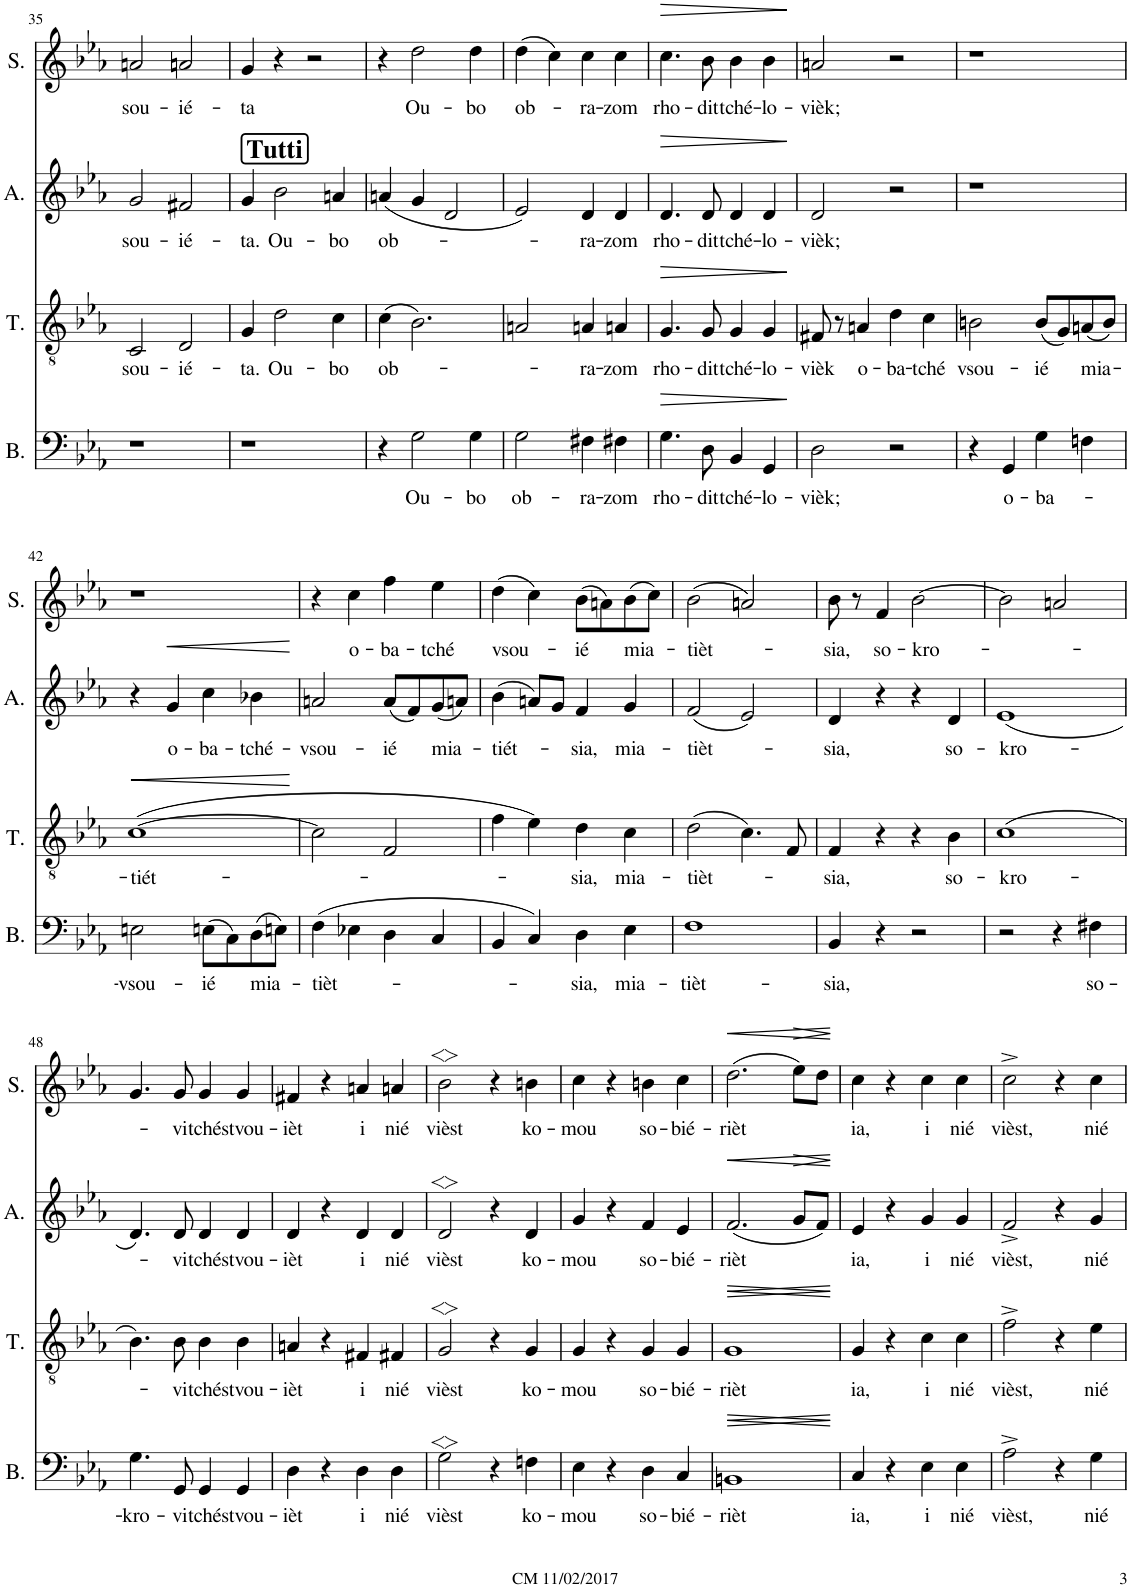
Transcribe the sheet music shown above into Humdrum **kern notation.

**kern	**text	**dynam	**kern	**text	**dynam	**kern	**text	**dynam	**kern	**text	**dynam
*part4	*part4	*part4	*part3	*part3	*part3	*part2	*part2	*part2	*part1	*part1	*part1
*staff4	*staff4	*staff4	*staff3	*staff3	*staff3	*staff2	*staff2	*staff2	*staff1	*staff1	*staff1
*I"Bass	*	*	*I"Ténor	*	*	*I"Alto	*	*	*I"Soprano	*	*
*I'B.	*	*	*I'T.	*	*	*I'A.	*	*	*I'S.	*	*
!!LO:PB:g=z
*clefF4	*	*	*clefGv2	*	*	*clefG2	*	*	*clefG2	*	*
*k[b-e-a-]	*	*	*k[b-e-a-]	*	*	*k[b-e-a-]	*	*	*k[b-e-a-]	*	*
*M4/4	*	*	*M4/4	*	*	*M4/4	*	*	*M4/4	*	*
=35	=35	=35	=35	=35	=35	=35	=35	=35	=35	=35	=35
!	!	!	!	!LO:LY:b	!	!	!LO:LY:b	!	!	!LO:LY:b	!
1r	.	.	2C/	sou-	.	2g/	sou-	.	2an/	sou-	.
!	!	!	!	!LO:LY:b	!	!	!LO:LY:b	!	!	!LO:LY:b	!
.	.	.	2D/	-ié-	.	2f#X/	-ié-	.	2an/	-ié-	.
!!LO:REH:place=s1:b:B:cj:fs=14:t=Tutti:qo=1
=36	=36	=36	=36	=36	=36	=36	=36	=36	=36	=36	=36
!	!	!	!	!LO:LY:b	!	!	!LO:LY:b	!	!	!LO:LY:b	!
1r	.	.	4G/	-ta.	.	4g/	-ta.	.	4g/	-ta	.
!	!	!	!	!LO:LY:b	!	!	!LO:LY:b	!	!	!	!
.	.	.	2d\	Ou-	.	2b-\	Ou-	.	4r	.	.
.	.	.	.	.	.	.	.	.	2r	.	.
!	!	!	!	!LO:LY:b	!	!	!LO:LY:b	!	!	!	!
.	.	.	4c\	-bo	.	4an/	-bo	.	.	.	.
=37	=37	=37	=37	=37	=37	=37	=37	=37	=37	=37	=37
!	!	!	!	!LO:LY:b	!	!	!LO:LY:b	!	!	!	!
4r	.	.	(4c\	ob-	.	(4an/	ob-	.	4r	.	.
!	!LO:LY:b	!	!	!	!	!	!	!	!	!LO:LY:b	!
2G\	Ou-	.	2.B-\)	.	.	4g/	.	.	2dd\	Ou-	.
.	.	.	.	.	.	2d/	.	.	.	.	.
!	!LO:LY:b	!	!	!	!	!	!	!	!	!LO:LY:b	!
4G\	-bo	.	.	.	.	.	.	.	4dd\	-bo	.
=38	=38	=38	=38	=38	=38	=38	=38	=38	=38	=38	=38
!	!LO:LY:b	!	!	!	!	!	!	!	!	!LO:LY:b	!
2G\	ob-	.	2An/	.	.	2e-/)	.	.	(4dd\	ob-	.
.	.	.	.	.	.	.	.	.	4cc\)	.	.
!	!LO:LY:b	!	!	!LO:LY:b	!	!	!LO:LY:b	!	!	!LO:LY:b	!
4F#X\	-ra-	.	4An/	-ra-	.	4d/	-ra-	.	4cc\	-ra-	.
!	!LO:LY:b	!	!	!LO:LY:b	!	!	!LO:LY:b	!	!	!LO:LY:b	!
4F#X\	-zom	.	4An/	-zom	.	4d/	-zom	.	4cc\	-zom	.
=39	=39	=39	=39	=39	=39	=39	=39	=39	=39	=39	=39
!	!LO:LY:b	!LO:HP:b	!	!LO:LY:b	!LO:HP:b	!	!LO:LY:b	!LO:HP:b	!	!LO:LY:b	!LO:HP:b
4.G\	rho-	>	4.G/	rho-	>	4.d/	rho-	>	4.cc\	rho-	>
!	!LO:LY:b	!	!	!LO:LY:b	!	!	!LO:LY:b	!	!	!LO:LY:b	!
8D\	-dit	.	8G/	-dit	.	8d/	-dit	.	8b-\	-dit	.
!	!LO:LY:b	!	!	!LO:LY:b	!	!	!LO:LY:b	!	!	!LO:LY:b	!
4BB-/	tché-	.	4G/	tché-	.	4d/	tché-	.	4b-\	tché-	.
!	!LO:LY:b	!	!	!LO:LY:b	!	!	!LO:LY:b	!	!	!LO:LY:b	!
4GG/	-lo-	.	4G/	-lo-	.	4d/	-lo-	.	4b-\	-lo-	.
.	.	]	.	.	]	.	.	]	.	.	]
=40	=40	=40	=40	=40	=40	=40	=40	=40	=40	=40	=40
!	!LO:LY:b	!	!	!LO:LY:b	!	!	!LO:LY:b	!	!	!LO:LY:b	!
2D\	-vièk;	.	8F#X/	-vièk	.	2d/	-vièk;	.	2an/	-vièk;	.
.	.	.	8r	.	.	.	.	.	.	.	.
!	!	!	!	!LO:LY:b	!	!	!	!	!	!	!
.	.	.	4An/	o-	.	.	.	.	.	.	.
!	!	!	!	!LO:LY:b	!	!	!	!	!	!	!
2r	.	.	4d\	-ba-	.	2r	.	.	2r	.	.
!	!	!	!	!LO:LY:b	!	!	!	!	!	!	!
.	.	.	4c\	-tché	.	.	.	.	.	.	.
=41	=41	=41	=41	=41	=41	=41	=41	=41	=41	=41	=41
!	!	!	!	!LO:LY:b	!	!	!	!	!	!	!
4r	.	.	2Bn\	vsou-	.	1r	.	.	1r	.	.
!	!LO:LY:b	!	!	!	!	!	!	!	!	!	!
4GG/	o-	.	.	.	.	.	.	.	.	.	.
!	!LO:LY:b	!	!	!LO:LY:b	!	!	!	!	!	!	!
4G\	-ba-	.	(8B/L	-ié	.	.	.	.	.	.	.
.	.	.	8G/)	.	.	.	.	.	.	.	.
!	!	!	!	!LO:LY:b	!	!	!	!	!	!	!
4Fn\	.	.	(8An/	mia-	.	.	.	.	.	.	.
.	.	.	8B/J)	.	.	.	.	.	.	.	.
!!LO:LB:g=z
=42	=42	=42	=42	=42	=42	=42	=42	=42	=42	=42	=42
!	!LO:LY:b	!	!	!LO:LY:b	!LO:HP:b	!	!	!	!	!	!
2En\	vsou-	.	([1c	-tiét-	<	4r	.	.	1r	.	.
!	!	!	!	!	!	!	!LO:LY:b	!LO:HP:b	!	!	!
.	.	.	.	.	.	4g/	o-	<	.	.	.
!	!LO:LY:b	!	!	!	!	!	!LO:LY:b	!	!	!	!
(8En\L	-ié	.	.	.	.	4cc\	-ba-	.	.	.	.
8C\)	.	.	.	.	.	.	.	.	.	.	.
!	!LO:LY:b	!	!	!	!	!	!LO:LY:b	!	!	!	!
(8D\	mia-	.	.	.	.	4b-X\	-tché-	.	.	.	.
8En\J)	.	.	.	.	.	.	.	.	.	.	.
.	.	.	.	.	[	.	.	[	.	.	.
=43	=43	=43	=43	=43	=43	=43	=43	=43	=43	=43	=43
!	!LO:LY:b	!	!	!	!	!	!LO:LY:b	!	!	!	!
(4F\	-tièt-	.	2c\]	.	.	2an/	-vsou-	.	4r	.	.
!	!	!	!	!	!	!	!	!	!	!LO:LY:b	!
4E-X\	.	.	.	.	.	.	.	.	4cc\	o-	.
!	!	!	!	!	!	!	!LO:LY:b	!	!	!LO:LY:b	!
4D\	.	.	2F/	.	.	(8a/L	-ié	.	4ff\	-ba-	.
.	.	.	.	.	.	8f/)	.	.	.	.	.
!	!	!	!	!	!	!	!LO:LY:b	!	!	!LO:LY:b	!
4C/	.	.	.	.	.	(8g/	mia-	.	4ee-\	-tché	.
.	.	.	.	.	.	8an/J)	.	.	.	.	.
=44	=44	=44	=44	=44	=44	=44	=44	=44	=44	=44	=44
!	!	!	!	!	!	!	!LO:LY:b	!	!	!LO:LY:b	!
4BB-/	.	.	4f\	.	.	(4b-\	-tiét-	.	(4dd\	vsou-	.
4C/)	.	.	4e-\)	.	.	8an/L)	.	.	4cc\)	.	.
.	.	.	.	.	.	8g/J	.	.	.	.	.
!	!LO:LY:b	!	!	!LO:LY:b	!	!	!LO:LY:b	!	!	!LO:LY:b	!
4D\	-sia,	.	4d\	-sia,	.	4f/	-sia,	.	(8b-\L	-ié	.
.	.	.	.	.	.	.	.	.	8an\)	.	.
!	!LO:LY:b	!	!	!LO:LY:b	!	!	!LO:LY:b	!	!	!LO:LY:b	!
4E-\	mia-	.	4c\	mia-	.	4g/	mia-	.	(8b-\	mia-	.
.	.	.	.	.	.	.	.	.	8cc\J)	.	.
=45	=45	=45	=45	=45	=45	=45	=45	=45	=45	=45	=45
!	!LO:LY:b	!	!	!LO:LY:b	!	!	!LO:LY:b	!	!	!LO:LY:b	!
1F	-tièt-	.	(2d\	-tièt-	.	(2f/	-tièt-	.	(2b-\	tièt-	.
.	.	.	4.c\)	.	.	2e-/)	.	.	2an/)	.	.
.	.	.	8F/	.	.	.	.	.	.	.	.
=46	=46	=46	=46	=46	=46	=46	=46	=46	=46	=46	=46
!	!LO:LY:b	!	!	!LO:LY:b	!	!	!LO:LY:b	!	!	!LO:LY:b	!
4BB-/	-sia,	.	4F/	-sia,	.	4d/	-sia,	.	8b-\	-sia,	.
.	.	.	.	.	.	.	.	.	8r	.	.
!	!	!	!	!	!	!	!	!	!	!LO:LY:b	!
4r	.	.	4r	.	.	4r	.	.	4f/	so-	.
!	!	!	!	!	!	!	!	!	!	!LO:LY:b	!
2r	.	.	4r	.	.	4r	.	.	[2b-\	-kro-	.
!	!	!	!	!LO:LY:b	!	!	!LO:LY:b	!	!	!	!
.	.	.	4B-\	so-	.	4d/	so-	.	.	.	.
=47	=47	=47	=47	=47	=47	=47	=47	=47	=47	=47	=47
!	!	!	!	!LO:LY:b	!	!	!LO:LY:b	!	!	!	!
2r	.	.	(1c	-kro-	.	(1e-	-kro-	.	2b-\]	.	.
4r	.	.	.	.	.	.	.	.	2an/	.	.
!	!LO:LY:b	!	!	!	!	!	!	!	!	!	!
4F#X\	so-	.	.	.	.	.	.	.	.	.	.
!!LO:LB:g=z
=48	=48	=48	=48	=48	=48	=48	=48	=48	=48	=48	=48
!	!LO:LY:b	!	!	!	!	!	!	!	!	!	!
4.G\	-kro-	.	4.B-\)	.	.	4.d/)	.	.	4.g/	.	.
!	!LO:LY:b	!	!	!LO:LY:b	!	!	!LO:LY:b	!	!	!LO:LY:b	!
8GG/	-vi-	.	8B-\	-vi-	.	8d/	-vi-	.	8g/	-vi-	.
!	!LO:LY:b	!	!	!LO:LY:b	!	!	!LO:LY:b	!	!	!LO:LY:b	!
4GG/	-tché-	.	4B-\	-tché	.	4d/	-tché-	.	4g/	tché-	.
!	!LO:LY:b	!	!	!LO:LY:b	!	!	!LO:LY:b	!	!	!LO:LY:b	!
4GG/	-stvou-	.	4B-\	stvou-	.	4d/	-stvou-	.	4g/	-stvou-	.
=49	=49	=49	=49	=49	=49	=49	=49	=49	=49	=49	=49
!	!LO:LY:b	!	!	!LO:LY:b	!	!	!LO:LY:b	!	!	!LO:LY:b	!
4D\	-ièt	.	4An/	-ièt	.	4d/	-ièt	.	4f#X/	-ièt	.
4r	.	.	4r	.	.	4r	.	.	4r	.	.
!	!LO:LY:b	!	!	!LO:LY:b	!	!	!LO:LY:b	!	!	!LO:LY:b	!
4D\	i	.	4F#X/	i	.	4d/	i	.	4an/	i	.
!	!LO:LY:b	!	!	!LO:LY:b	!	!	!LO:LY:b	!	!	!LO:LY:b	!
4D\	nié	.	4F#X/	nié	.	4d/	nié	.	4an/	nié	.
=50	=50	=50	=50	=50	=50	=50	=50	=50	=50	=50	=50
!	!LO:LY:b	!	!	!LO:LY:b	!	!	!LO:LY:b	!	!	!LO:LY:b	!
2G>\	vièst	.	2G>/	vièst	.	2d>/	vièst	.	2b->\	vièst	.
4r	.	.	4r	.	.	4r	.	.	4r	.	.
!	!LO:LY:b	!	!	!LO:LY:b	!	!	!LO:LY:b	!	!	!LO:LY:b	!
4Fn\	ko-	.	4G/	ko-	.	4d/	ko-	.	4bn\	ko-	.
=51	=51	=51	=51	=51	=51	=51	=51	=51	=51	=51	=51
!	!LO:LY:b	!	!	!LO:LY:b	!	!	!LO:LY:b	!	!	!LO:LY:b	!
4E-\	-mou	.	4G/	-mou	.	4g/	-mou	.	4cc\	-mou	.
4r	.	.	4r	.	.	4r	.	.	4r	.	.
!	!LO:LY:b	!	!	!LO:LY:b	!	!	!LO:LY:b	!	!	!LO:LY:b	!
4D\	so-	.	4G/	so-	.	4f/	so-	.	4bn\	so-	.
!	!LO:LY:b	!	!	!LO:LY:b	!	!	!LO:LY:b	!	!	!LO:LY:b	!
4C/	-bié-	.	4G/	-bié-	.	4e-/	-bié-	.	4cc\	-bié-	.
=52	=52	=52	=52	=52	=52	=52	=52	=52	=52	=52	=52
!	!LO:LY:b	!LO:HP:b	!	!	!	!	!	!	!	!	!
!	!	!LO:HP:n=1:b	!	!LO:LY:b	!LO:HP:b	!	!	!	!	!	!
!	!	!	!	!	!LO:HP:n=1:b	!	!LO:LY:b	!LO:HP:b	!	!LO:LY:b	!LO:HP:b
1BBn	-rièt	< >	1G	-rièt	< >	(2.f/	-rièt	<	(2.dd\	-rièt	<
!	!	!	!	!	!	!	!	!LO:HP:b	!	!	!LO:HP:b
.	.	.	.	.	.	8g/L	.	>	8ee-\L)	.	>
.	.	.	.	.	.	8f/J)	.	.	8dd\J	.	.
.	.	[	.	.	[	.	.	[ ]	.	.	[ ]
=53	=53	=53	=53	=53	=53	=53	=53	=53	=53	=53	=53
!	!LO:LY:b	!	!	!LO:LY:b	!	!	!LO:LY:b	!	!	!LO:LY:b	!
4C/	ia,	.	4G/	ia,	.	4e-/	ia,	.	4cc\	ia,	.
4r	.	]	4r	.	]	4r	.	.	4r	.	.
!	!LO:LY:b	!	!	!LO:LY:b	!	!	!LO:LY:b	!	!	!LO:LY:b	!
4E-\	i	.	4c\	i	.	4g/	i	.	4cc\	i	.
!	!LO:LY:b	!	!	!LO:LY:b	!	!	!LO:LY:b	!	!	!LO:LY:b	!
4E-\	nié	.	4c\	nié	.	4g/	nié	.	4cc\	nié	.
=54	=54	=54	=54	=54	=54	=54	=54	=54	=54	=54	=54
!	!LO:LY:b	!	!	!LO:LY:b	!	!	!LO:LY:b	!	!	!LO:LY:b	!
2A-^\	vièst,	.	2f^\	vièst,	.	2f^/	vièst,	.	2cc^\	vièst,	.
4r	.	.	4r	.	.	4r	.	.	4r	.	.
!	!LO:LY:b	!	!	!LO:LY:b	!	!	!LO:LY:b	!	!	!LO:LY:b	!
4G\	nié	.	4e-\	nié	.	4g/	nié	.	4cc\	nié	.
=	=	=	=	=	=	=	=	=	=	=	=
*-	*-	*-	*-	*-	*-	*-	*-	*-	*-	*-	*-
